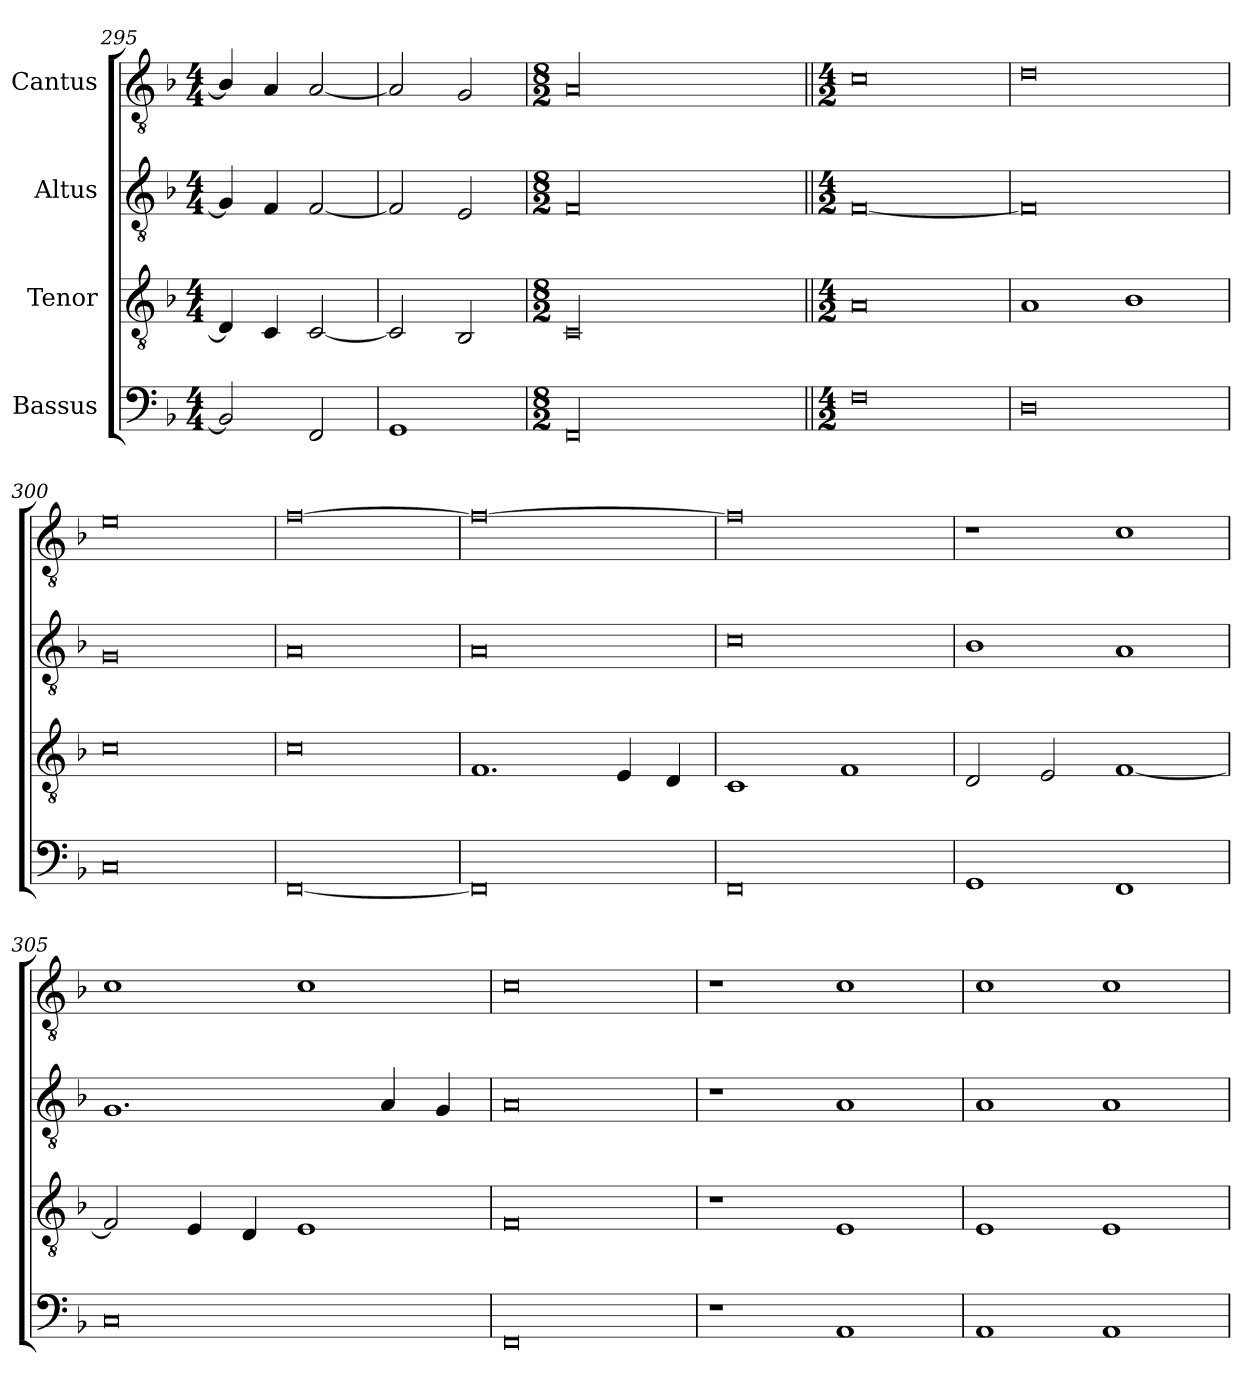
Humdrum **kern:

**kern	**kern	**kern	**kern
*part4	*part3	*part2	*part1
*staff4	*staff3	*staff2	*staff1
*I"Bassus	*I"Tenor	*I"Altus	*I"Cantus
*clefF4	*clefGv2	*clefGv2	*clefGv2
*k[b-]	*k[b-]	*k[b-]	*k[b-]
*M4/4	*M4/4	*M4/4	*M4/4
=295	=295	=295	=295
2BB-/]	4D/]	4G/]	4B-/]
.	4C/	4F/	4A/
2FF/	[2C/	[2F/	[2A/
=296	=296	=296	=296
1GG/	2C/]	2F/]	2A/]
.	2BB-/	2E/	2G/
=297	=297	=297	=297
*M8/2	*M8/2	*M8/2	*M8/2
00FF/	00C/	00F/	00A/
=298||	=298||	=298||	=298||
*M4/2	*M4/2	*M4/2	*M4/2
0F\	0A/	[0F/	0c\
=299	=299	=299	=299
0D/	1A/	0F/]	0d\
.	1B-/	.	.
=300	=300	=300	=300
0C/	0c\	0G/	0e\
=301	=301	=301	=301
[0FF/	0c\	0A/	[0f\
=302	=302	=302	=302
0FF/]	1.F/	0A/	0f\_
.	4E/	.	.
.	4D/	.	.
=303	=303	=303	=303
0FF/	1C/	0c\	0f\]
.	1F/	.	.
=304	=304	=304	=304
1GG/	2D/	1B-/	1r
.	2E/	.	.
1FF/	[1F/	1A/	1c\
=305	=305	=305	=305
0C/	2F/]	1.G/	1c\
.	4E/	.	.
.	4D/	.	.
.	1E/	.	1c\
.	.	4A/	.
.	.	4G/	.
=306	=306	=306	=306
0FF/	0F/	0A/	0c\
=307	=307	=307	=307
1r	1r	1r	1r
1AA/	1E/	1A/	1c\
=308	=308	=308	=308
1AA/	1E/	1A/	1c\
1AA/	1E/	1A/	1c\
=	=	=	=
*-	*-	*-	*-
